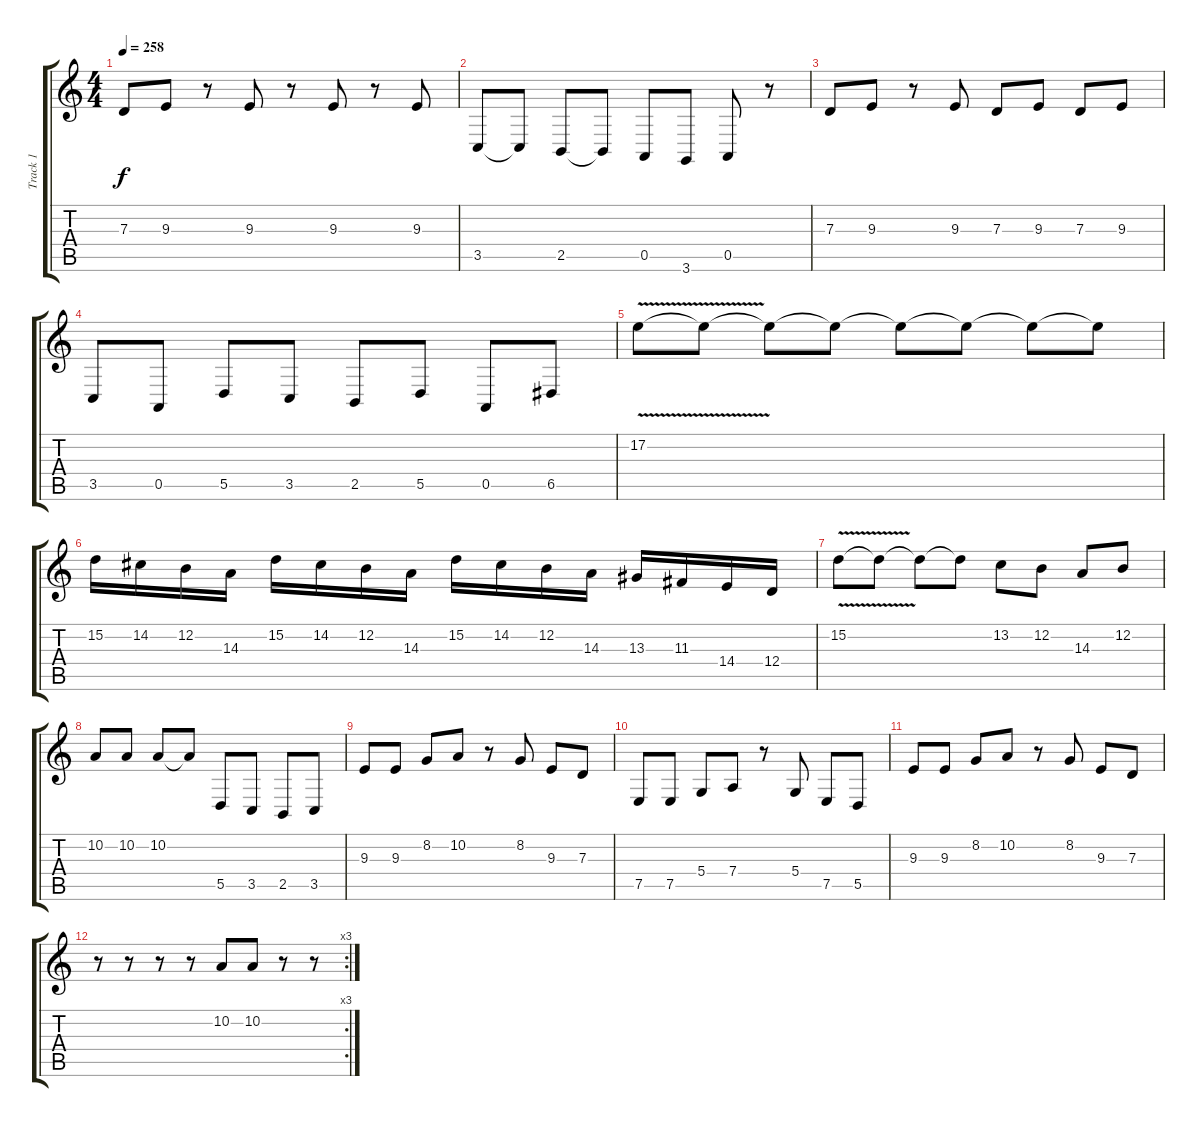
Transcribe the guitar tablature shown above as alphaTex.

\track ("Track 1" "Track 1") {instrument lead5charang}
\staff {score tabs}
\tuning (E4 B3 G3 D3 A2 E2) {hide}
\ts (4 4)
\tempo 258
\clef g2
\ks c
7.3.8{dy f} 9.3.8 r.8 9.3.8 r.8 9.3.8 r.8 9.3.8 |
3.5.8 3.5{t}.8 2.5.8 2.5{t}.8 0.5.8 3.6.8 0.5.8 r.8 |
7.3.8 9.3.8 r.8 9.3.8 7.3.8 9.3.8 7.3.8 9.3.8 |
3.5.8 0.5.8 5.5.8 3.5.8 2.5.8 5.5.8 0.5.8 6.5.8 |
17.2{v}.8 17.2{t}.8 17.2{t}.8 17.2{t}.8 17.2{t}.8 17.2{t}.8 17.2{t}.8 17.2{t}.8 |
15.2.16 14.2.16 12.2.16 14.3.16 15.2.16 14.2.16 12.2.16 14.3.16 15.2.16 14.2.16 12.2.16 14.3.16 13.3.16 11.3.16 14.4.16 12.4.16 |
15.2{v}.8 15.2{t}.8 15.2{t}.8 15.2{t}.8 13.2.8 12.2.8 14.3.8 12.2.8 |
10.2.8 10.2.8 10.2.8 10.2{t}.8 5.5.8 3.5.8 2.5.8 3.5.8 |
9.3.8 9.3.8 8.2.8 10.2.8 r.8 8.2.8 9.3.8 7.3.8 |
7.5.8 7.5.8 5.4.8 7.4.8 r.8 5.4.8 7.5.8 5.5.8 |
9.3.8 9.3.8 8.2.8 10.2.8 r.8 8.2.8 9.3.8 7.3.8 |
\rc 3
r.8 r.8 r.8 r.8 10.2.8 10.2.8 r.8 r.8
